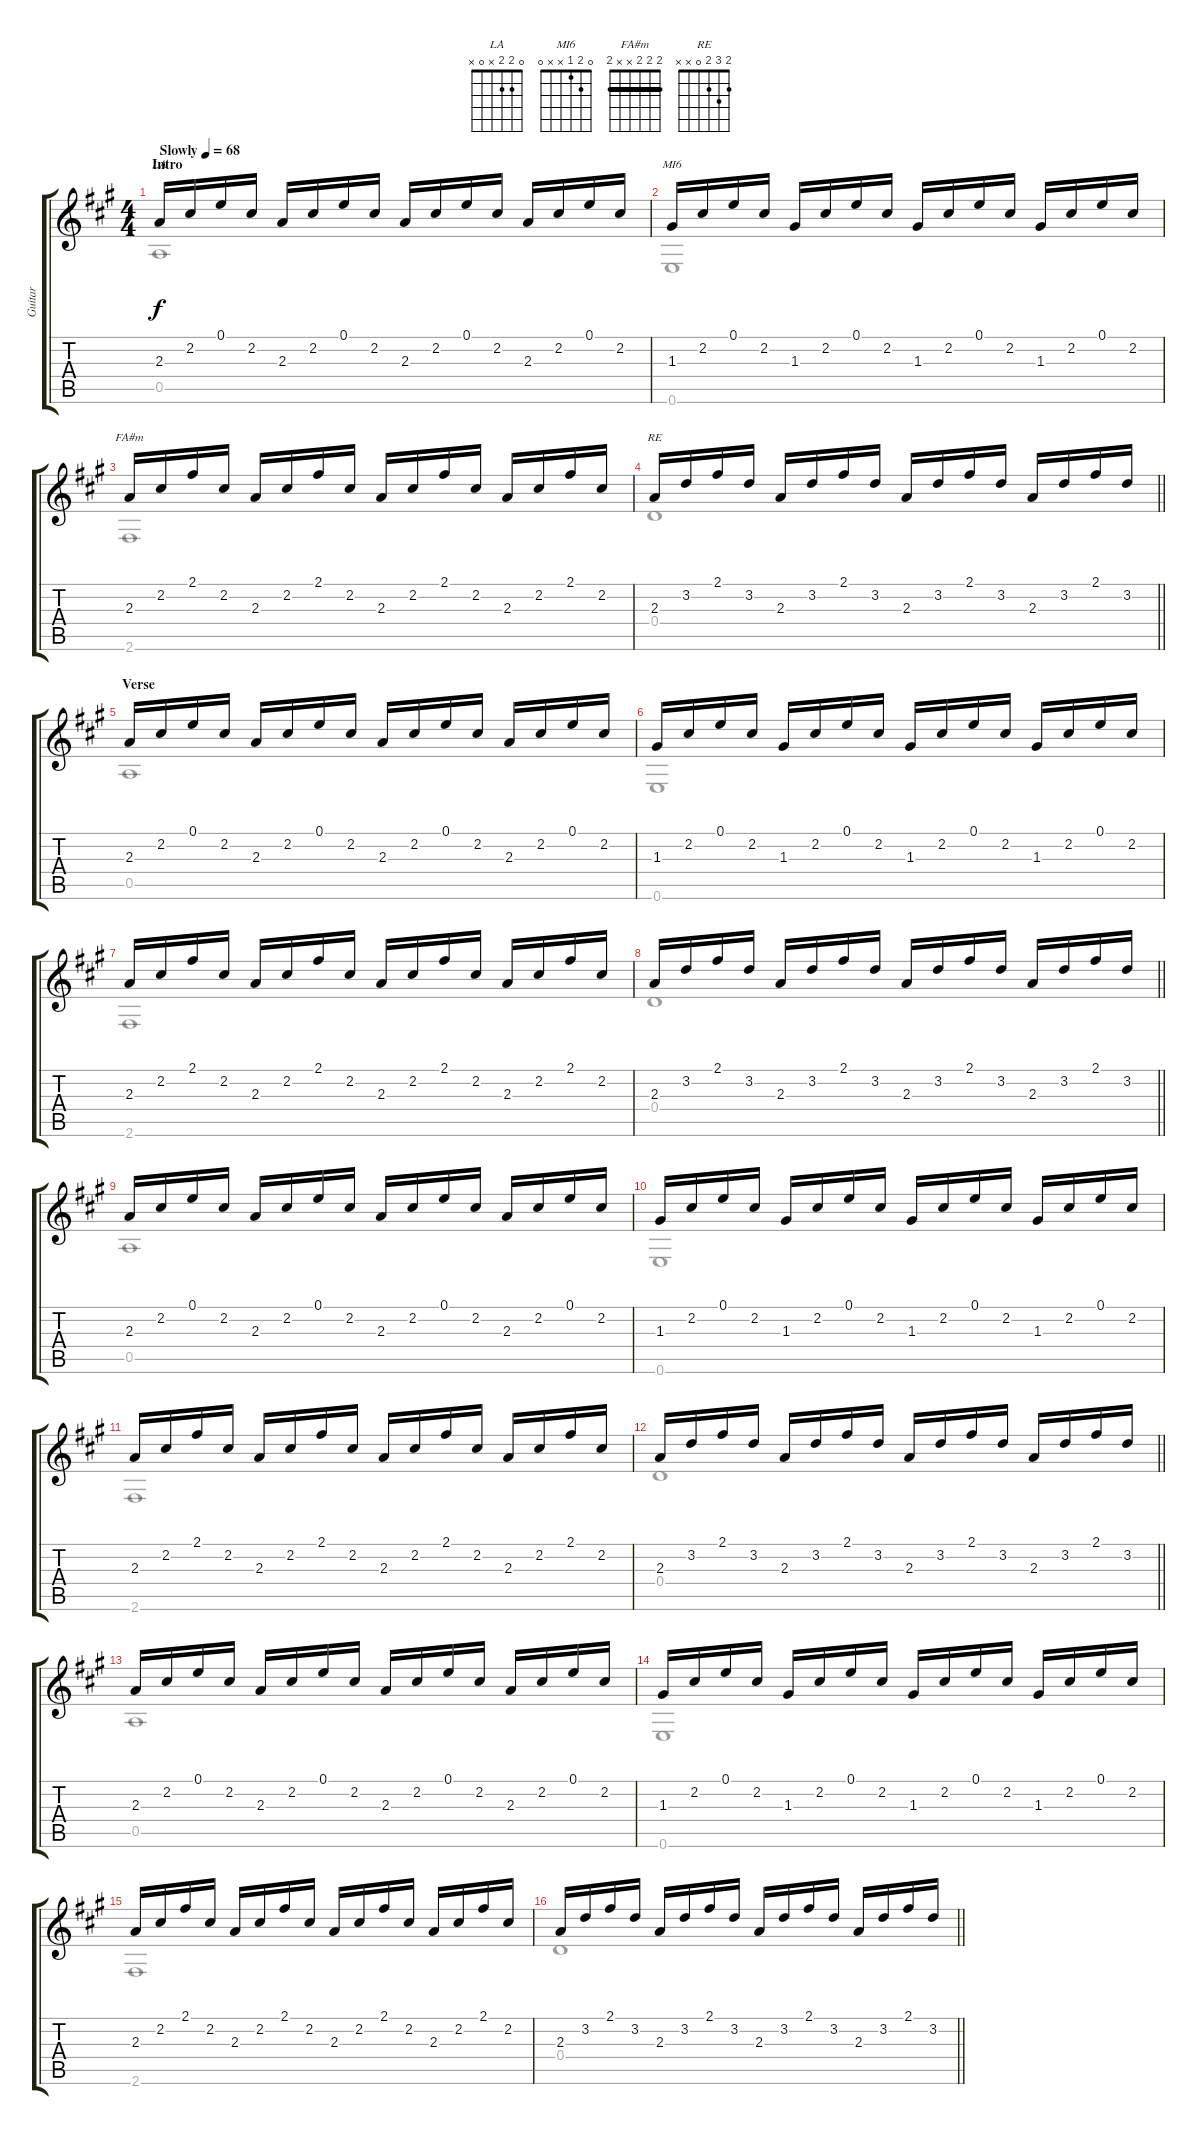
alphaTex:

\track ("Guitar" "Guitar") {instrument acousticguitarnylon}
\staff {score tabs}
\tuning (E4 B3 G3 D3 A2 E2) {hide}
\chord ("LA" 0 2 2 x 0 x)
\chord ("MI6" 0 2 1 x x 0)
\chord ("FA#m" 2 2 2 x x 2) {barre 2}
\chord ("RE" 2 3 2 0 x x)
\voice
\ts (4 4)
\section ("" "Intro")
\tempo (68 "Slowly")
\clef g2
\ks a
2.3.16{ch "LA" dy f instrument acousticguitarnylon} 2.2.16 0.1.16 2.2.16 2.3.16 2.2.16 0.1.16 2.2.16 2.3.16 2.2.16 0.1.16 2.2.16 2.3.16 2.2.16 0.1.16 2.2.16 |
1.3.16{ch "MI6"} 2.2.16 0.1.16 2.2.16 1.3.16 2.2.16 0.1.16 2.2.16 1.3.16 2.2.16 0.1.16 2.2.16 1.3.16 2.2.16 0.1.16 2.2.16 |
2.3.16{ch "FA#m"} 2.2.16 2.1.16 2.2.16 2.3.16 2.2.16 2.1.16 2.2.16 2.3.16 2.2.16 2.1.16 2.2.16 2.3.16 2.2.16 2.1.16 2.2.16 |
\barLineRight lightlight
2.3.16{ch "RE"} 3.2.16 2.1.16 3.2.16 2.3.16 3.2.16 2.1.16 3.2.16 2.3.16 3.2.16 2.1.16 3.2.16 2.3.16 3.2.16 2.1.16 3.2.16 |
\section ("" "Verse")
2.3.16 2.2.16 0.1.16 2.2.16 2.3.16 2.2.16 0.1.16 2.2.16 2.3.16 2.2.16 0.1.16 2.2.16 2.3.16 2.2.16 0.1.16 2.2.16 |
1.3.16 2.2.16 0.1.16 2.2.16 1.3.16 2.2.16 0.1.16 2.2.16 1.3.16 2.2.16 0.1.16 2.2.16 1.3.16 2.2.16 0.1.16 2.2.16 |
2.3.16 2.2.16 2.1.16 2.2.16 2.3.16 2.2.16 2.1.16 2.2.16 2.3.16 2.2.16 2.1.16 2.2.16 2.3.16 2.2.16 2.1.16 2.2.16 |
\barLineRight lightlight
2.3.16 3.2.16 2.1.16 3.2.16 2.3.16 3.2.16 2.1.16 3.2.16 2.3.16 3.2.16 2.1.16 3.2.16 2.3.16 3.2.16 2.1.16 3.2.16 |
2.3.16 2.2.16 0.1.16 2.2.16 2.3.16 2.2.16 0.1.16 2.2.16 2.3.16 2.2.16 0.1.16 2.2.16 2.3.16 2.2.16 0.1.16 2.2.16 |
1.3.16 2.2.16 0.1.16 2.2.16 1.3.16 2.2.16 0.1.16 2.2.16 1.3.16 2.2.16 0.1.16 2.2.16 1.3.16 2.2.16 0.1.16 2.2.16 |
2.3.16 2.2.16 2.1.16 2.2.16 2.3.16 2.2.16 2.1.16 2.2.16 2.3.16 2.2.16 2.1.16 2.2.16 2.3.16 2.2.16 2.1.16 2.2.16 |
\barLineRight lightlight
2.3.16 3.2.16 2.1.16 3.2.16 2.3.16 3.2.16 2.1.16 3.2.16 2.3.16 3.2.16 2.1.16 3.2.16 2.3.16 3.2.16 2.1.16 3.2.16 |
2.3.16 2.2.16 0.1.16 2.2.16 2.3.16 2.2.16 0.1.16 2.2.16 2.3.16 2.2.16 0.1.16 2.2.16 2.3.16 2.2.16 0.1.16 2.2.16 |
1.3.16 2.2.16 0.1.16 2.2.16 1.3.16 2.2.16 0.1.16 2.2.16 1.3.16 2.2.16 0.1.16 2.2.16 1.3.16 2.2.16 0.1.16 2.2.16 |
2.3.16 2.2.16 2.1.16 2.2.16 2.3.16 2.2.16 2.1.16 2.2.16 2.3.16 2.2.16 2.1.16 2.2.16 2.3.16 2.2.16 2.1.16 2.2.16 |
\barLineRight lightlight
2.3.16 3.2.16 2.1.16 3.2.16 2.3.16 3.2.16 2.1.16 3.2.16 2.3.16 3.2.16 2.1.16 3.2.16 2.3.16 3.2.16 2.1.16 3.2.16
\voice
\clef g2
\ottava regular
\simile none
\ks a
0.5.1{dy f} |
0.6.1 |
2.6.1 |
\barLineRight lightlight
0.4.1 |
0.5.1 |
0.6.1 |
2.6.1 |
\barLineRight lightlight
0.4.1 |
0.5.1 |
0.6.1 |
2.6.1 |
\barLineRight lightlight
0.4.1 |
0.5.1 |
0.6.1 |
2.6.1 |
\barLineRight lightlight
0.4.1
